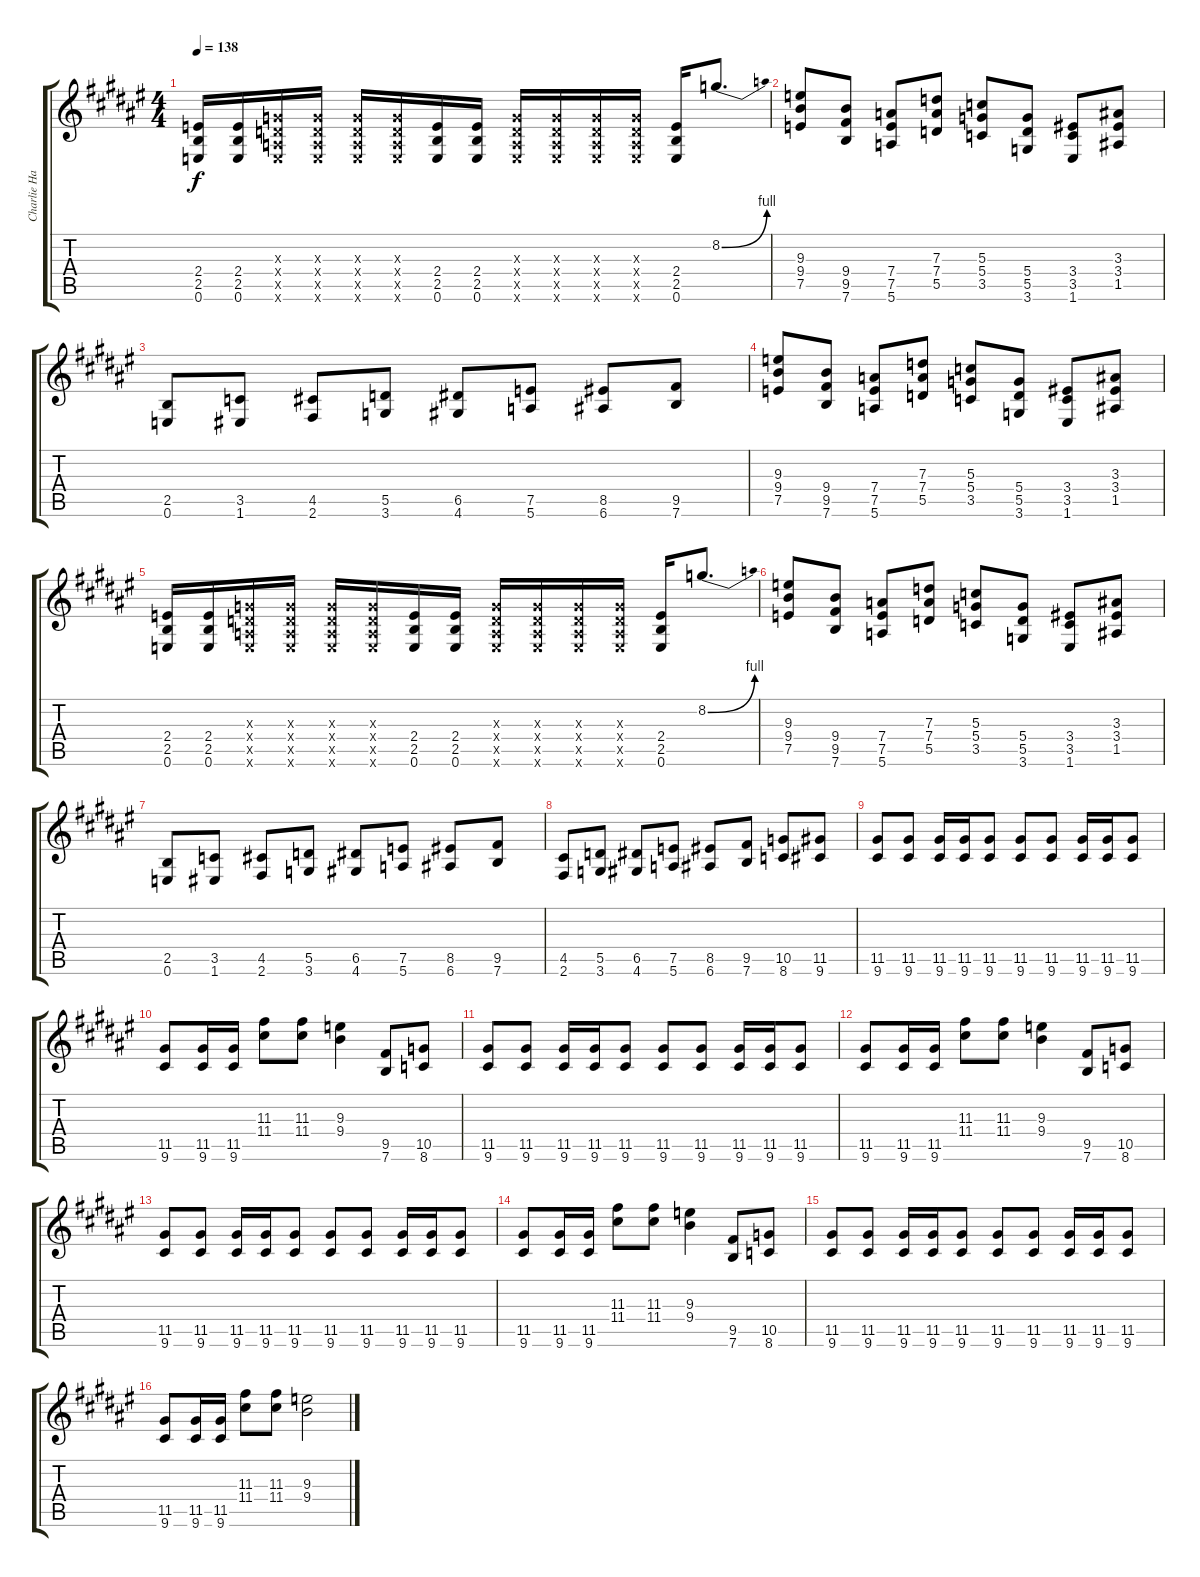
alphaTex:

\track ("Charlie Hargrett Guitar" "Charlie Ha") {instrument overdrivenguitar}
\staff {score tabs}
\tuning (E4 B3 G3 D3 A2 E2) {hide}
\ts (4 4)
\tempo 138
\clef g2
\ks f#
(2.4 2.5 0.6).16{dy f} (2.4 2.5 0.6).16 (0.3{x} 0.4{x} 0.5{x} 0.6{x}).16 (0.3{x} 0.4{x} 0.5{x} 0.6{x}).16 (0.3{x} 0.4{x} 0.5{x} 0.6{x}).16 (0.3{x} 0.4{x} 0.5{x} 0.6{x}).16 (2.4 2.5 0.6).16 (2.4 2.5 0.6).16 (0.3{x} 0.4{x} 0.5{x} 0.6{x}).16 (0.3{x} 0.4{x} 0.5{x} 0.6{x}).16 (0.3{x} 0.4{x} 0.5{x} 0.6{x}).16 (0.3{x} 0.4{x} 0.5{x} 0.6{x}).16 (2.4 2.5 0.6).16 8.2{be (bend 0 0 60 4)}.8{d} |
(9.3 9.4 7.5).8 (9.4 9.5 7.6).8 (7.4 7.5 5.6).8 (7.3 7.4 5.5).8 (5.3 5.4 3.5).8 (5.4 5.5 3.6).8 (3.4 3.5 1.6).8 (3.3 3.4 1.5).8 |
(2.5 0.6).8 (3.5 1.6).8 (4.5 2.6).8 (5.5 3.6).8 (6.5 4.6).8 (7.5 5.6).8 (8.5 6.6).8 (9.5 7.6).8 |
(9.3 9.4 7.5).8 (9.4 9.5 7.6).8 (7.4 7.5 5.6).8 (7.3 7.4 5.5).8 (5.3 5.4 3.5).8 (5.4 5.5 3.6).8 (3.4 3.5 1.6).8 (3.3 3.4 1.5).8 |
(2.4 2.5 0.6).16 (2.4 2.5 0.6).16 (0.3{x} 0.4{x} 0.5{x} 0.6{x}).16 (0.3{x} 0.4{x} 0.5{x} 0.6{x}).16 (0.3{x} 0.4{x} 0.5{x} 0.6{x}).16 (0.3{x} 0.4{x} 0.5{x} 0.6{x}).16 (2.4 2.5 0.6).16 (2.4 2.5 0.6).16 (0.3{x} 0.4{x} 0.5{x} 0.6{x}).16 (0.3{x} 0.4{x} 0.5{x} 0.6{x}).16 (0.3{x} 0.4{x} 0.5{x} 0.6{x}).16 (0.3{x} 0.4{x} 0.5{x} 0.6{x}).16 (2.4 2.5 0.6).16 8.2{be (bend 0 0 60 4)}.8{d} |
(9.3 9.4 7.5).8 (9.4 9.5 7.6).8 (7.4 7.5 5.6).8 (7.3 7.4 5.5).8 (5.3 5.4 3.5).8 (5.4 5.5 3.6).8 (3.4 3.5 1.6).8 (3.3 3.4 1.5).8 |
(2.5 0.6).8 (3.5 1.6).8 (4.5 2.6).8 (5.5 3.6).8 (6.5 4.6).8 (7.5 5.6).8 (8.5 6.6).8 (9.5 7.6).8 |
(4.5 2.6).8 (5.5 3.6).8 (6.5 4.6).8 (7.5 5.6).8 (8.5 6.6).8 (9.5 7.6).8 (10.5 8.6).8 (11.5 9.6).8 |
(11.5 9.6).8 (11.5 9.6).8 (11.5 9.6).16 (11.5 9.6).16 (11.5 9.6).8 (11.5 9.6).8 (11.5 9.6).8 (11.5 9.6).16 (11.5 9.6).16 (11.5 9.6).8 |
(11.5 9.6).8 (11.5 9.6).16 (11.5 9.6).16 (11.3 11.4).8 (11.3 11.4).8 (9.3 9.4).4 (9.5 7.6).8 (10.5 8.6).8 |
(11.5 9.6).8 (11.5 9.6).8 (11.5 9.6).16 (11.5 9.6).16 (11.5 9.6).8 (11.5 9.6).8 (11.5 9.6).8 (11.5 9.6).16 (11.5 9.6).16 (11.5 9.6).8 |
(11.5 9.6).8 (11.5 9.6).16 (11.5 9.6).16 (11.3 11.4).8 (11.3 11.4).8 (9.3 9.4).4 (9.5 7.6).8 (10.5 8.6).8 |
(11.5 9.6).8 (11.5 9.6).8 (11.5 9.6).16 (11.5 9.6).16 (11.5 9.6).8 (11.5 9.6).8 (11.5 9.6).8 (11.5 9.6).16 (11.5 9.6).16 (11.5 9.6).8 |
(11.5 9.6).8 (11.5 9.6).16 (11.5 9.6).16 (11.3 11.4).8 (11.3 11.4).8 (9.3 9.4).4 (9.5 7.6).8 (10.5 8.6).8 |
(11.5 9.6).8 (11.5 9.6).8 (11.5 9.6).16 (11.5 9.6).16 (11.5 9.6).8 (11.5 9.6).8 (11.5 9.6).8 (11.5 9.6).16 (11.5 9.6).16 (11.5 9.6).8 |
(11.5 9.6).8 (11.5 9.6).16 (11.5 9.6).16 (11.3 11.4).8 (11.3 11.4).8 (9.3 9.4).2
